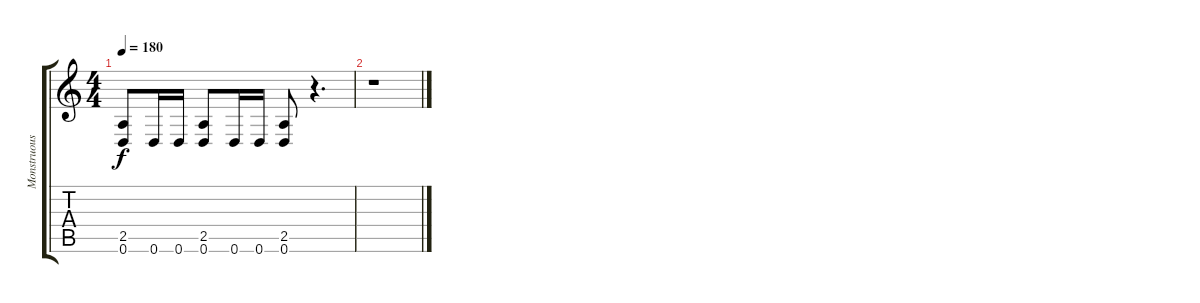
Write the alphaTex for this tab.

\track ("Monstruous Chords" "Monstruous") {instrument distortionguitar}
\staff {score tabs}
\tuning (D4 A3 F3 C3 G2 D2) {hide}
\ts (4 4)
\tempo 180
\clef g2
\ks c
(2.5 0.6).8{dy f} 0.6.16 0.6.16 (2.5 0.6).8 0.6.16 0.6.16 (2.5 0.6).8 r.4{d} |
r.1
